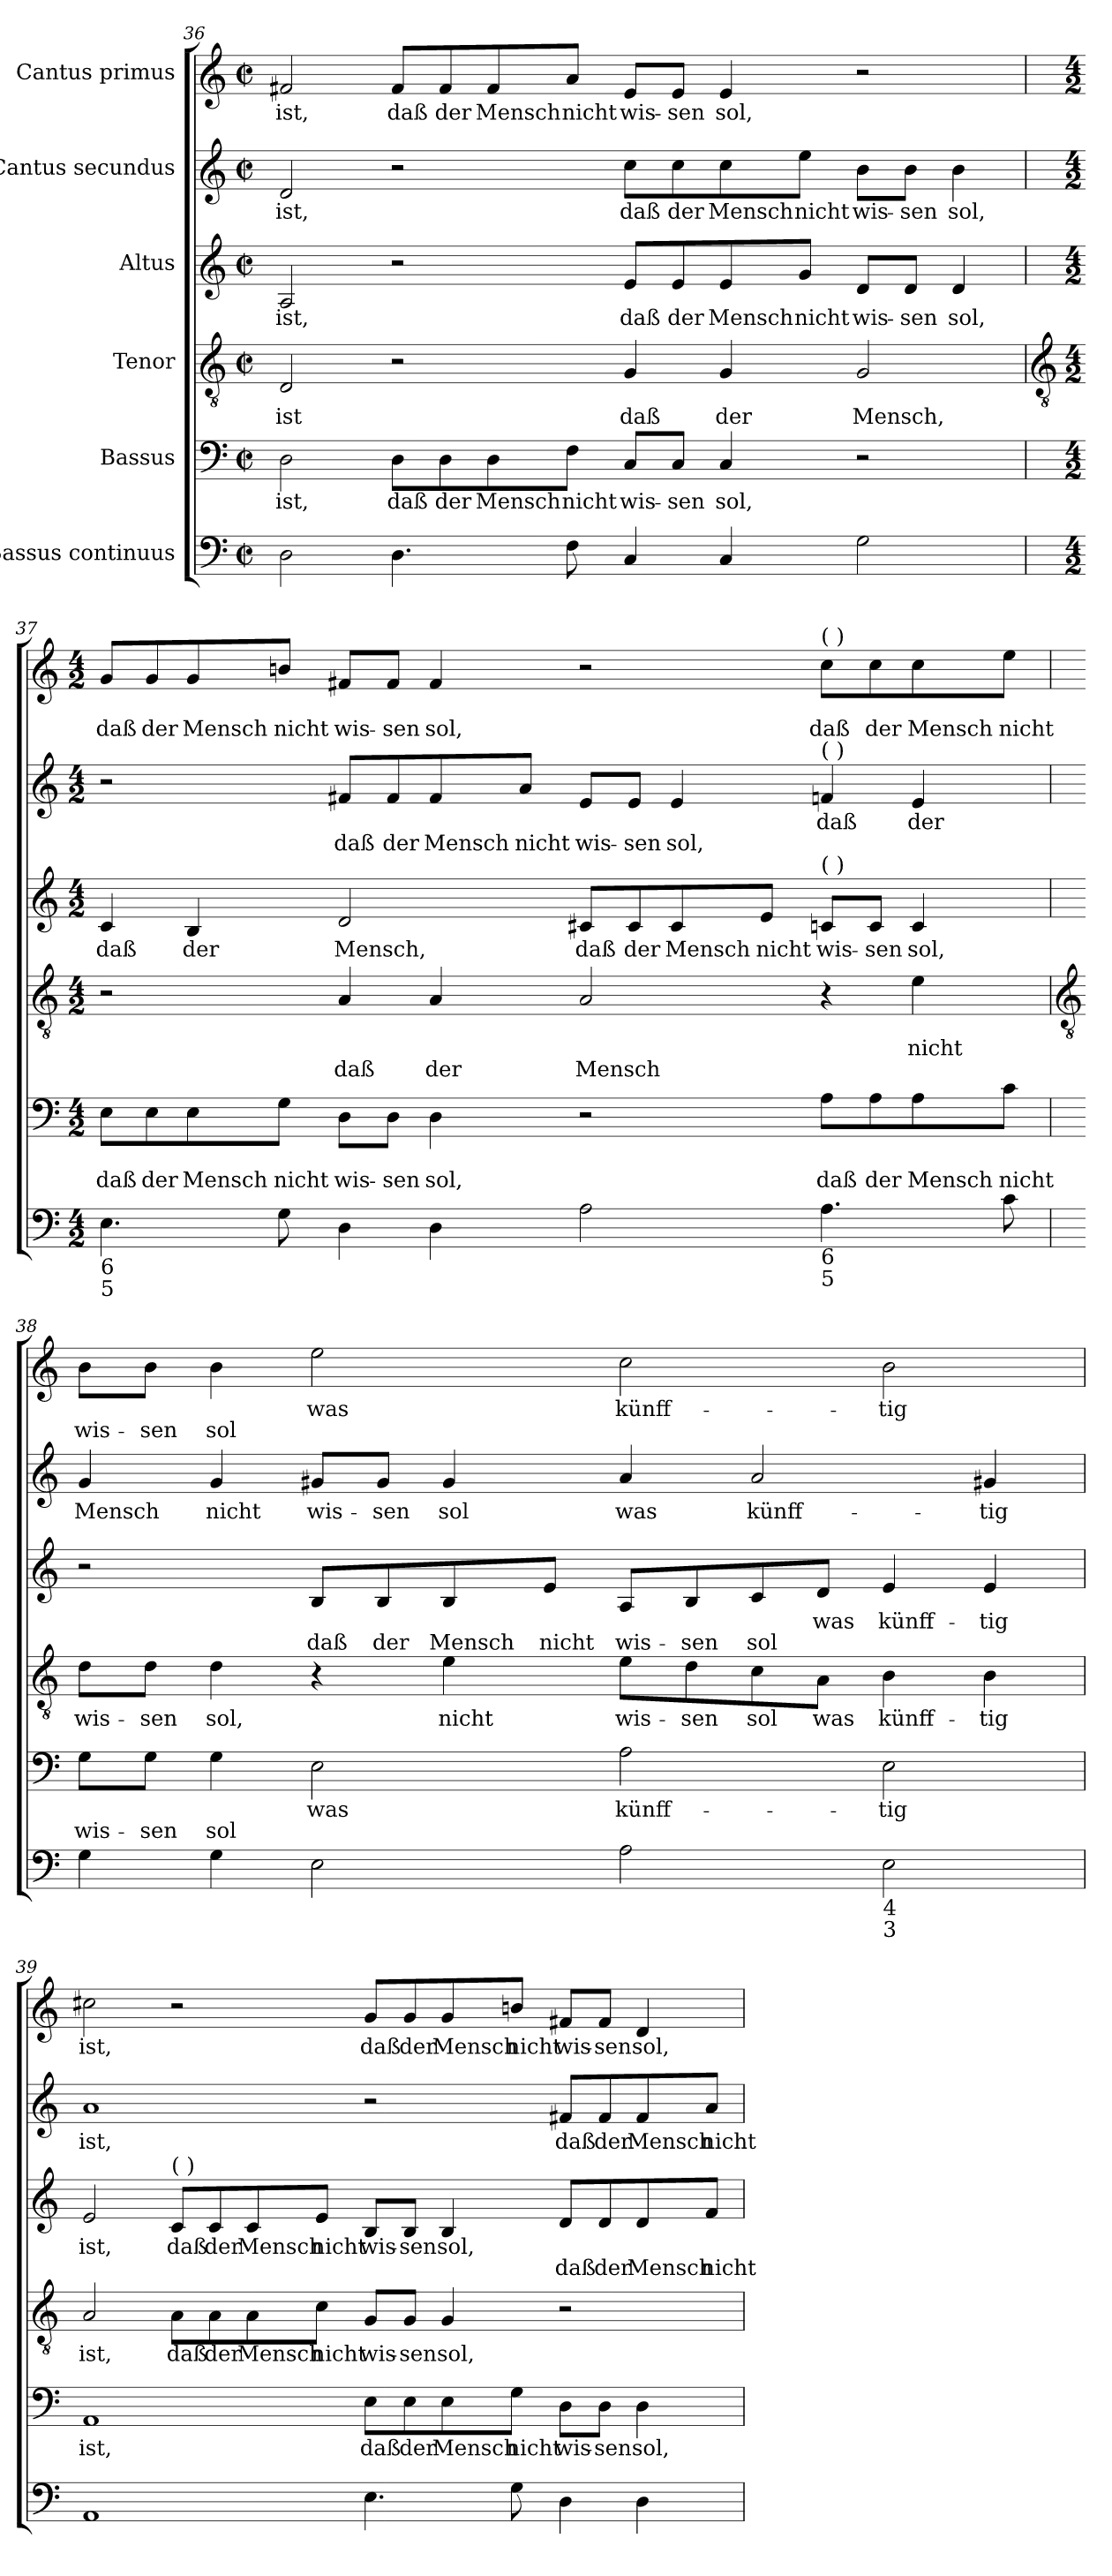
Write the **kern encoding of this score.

**kern	**kern	**text	**text	**kern	**text	**text	**kern	**text	**text	**kern	**text	**text	**kern	**text	**text
*part6	*part5	*part5	*part5	*part4	*part4	*part4	*part3	*part3	*part3	*part2	*part2	*part2	*part1	*part1	*part1
*staff6	*staff5	*staff5	*staff5	*staff4	*staff4	*staff4	*staff3	*staff3	*staff3	*staff2	*staff2	*staff2	*staff1	*staff1	*staff1
*I"Bassus continuus	*I"Bassus	*	*	*I"Tenor	*	*	*I"Altus	*	*	*I"Cantus secundus	*	*	*I"Cantus primus	*	*
*clefF4	*clefF4	*	*	*clefGv2	*	*	*clefG2	*	*	*clefG2	*	*	*clefG2	*	*
*k[]	*k[]	*	*	*k[]	*	*	*k[]	*	*	*k[]	*	*	*k[]	*	*
*C:	*C:	*	*	*C:	*	*	*C:	*	*	*C:	*	*	*C:	*	*
*M4/2	*M4/2	*	*	*M4/2	*	*	*M4/2	*	*	*M4/2	*	*	*M4/2	*	*
*met(c|)	*met(c|)	*	*	*met(c|)	*	*	*met(c|)	*	*	*met(c|)	*	*	*met(c|)	*	*
=36	=36	=36	=36	=36	=36	=36	=36	=36	=36	=36	=36	=36	=36	=36	=36
!	!	!LO:LY:b	!	!	!LO:LY:b	!	!	!LO:LY:b	!	!	!LO:LY:b	!	!	!LO:LY:b	!
2D	2D	ist,	.	2D	ist	.	2A	ist,	.	2d	ist,	.	2f#X	ist,	.
!	!	!LO:LY:b	!	!	!	!	!	!	!	!	!	!	!	!LO:LY:b	!
4.D	8D\L	daß	.	2r	.	.	2r	.	.	2r	.	.	8f#/L	daß	.
!	!	!LO:LY:b	!	!	!	!	!	!	!	!	!	!	!	!LO:LY:b	!
.	8D\	der	.	.	.	.	.	.	.	.	.	.	8f#/	der	.
!	!	!LO:LY:b	!	!	!	!	!	!	!	!	!	!	!	!LO:LY:b	!
.	8D\	Mensch	.	.	.	.	.	.	.	.	.	.	8f#/	Mensch	.
!	!	!LO:LY:b	!	!	!	!	!	!	!	!	!	!	!	!LO:LY:b	!
8F	8F\J	nicht	.	.	.	.	.	.	.	.	.	.	8a/J	nicht	.
!	!	!LO:LY:b	!	!	!LO:LY:b	!	!	!LO:LY:b	!	!	!LO:LY:b	!	!	!LO:LY:b	!
4C	8C/L	wis-	.	4G	daß	.	8e/L	daß	.	8cc\L	daß	.	8e/L	wis-	.
!	!	!LO:LY:b	!	!	!	!	!	!LO:LY:b	!	!	!LO:LY:b	!	!	!LO:LY:b	!
.	8C/J	-sen	.	.	.	.	8e/	der	.	8cc\	der	.	8e/J	-sen	.
!	!	!LO:LY:b	!	!	!LO:LY:b	!	!	!LO:LY:b	!	!	!LO:LY:b	!	!	!LO:LY:b	!
4C	4C	sol,	.	4G	der	.	8e/	Mensch	.	8cc\	Mensch	.	4e	sol,	.
!	!	!	!	!	!	!	!	!LO:LY:b	!	!	!LO:LY:b	!	!	!	!
.	.	.	.	.	.	.	8g/J	nicht	.	8ee\J	nicht	.	.	.	.
!	!	!	!	!	!LO:LY:b	!	!	!LO:LY:b	!	!	!LO:LY:b	!	!	!	!
2G	2r	.	.	2G	Mensch,	.	8d/L	wis-	.	8b\L	wis-	.	2r	.	.
!	!	!	!	!	!	!	!	!LO:LY:b	!	!	!LO:LY:b	!	!	!	!
.	.	.	.	.	.	.	8d/J	-sen	.	8b\J	-sen	.	.	.	.
!	!	!	!	!	!	!	!	!LO:LY:b	!	!	!LO:LY:b	!	!	!	!
.	.	.	.	.	.	.	4d	sol,	.	4b	sol,	.	.	.	.
!!LO:LB:g=z
=37	=37	=37	=37	=37	=37	=37	=37	=37	=37	=37	=37	=37	=37	=37	=37
*	*	*	*	*clefGv2	*	*	*	*	*	*	*	*	*	*	*
*M4/2	*M4/2	*	*	*M4/2	*	*	*M4/2	*	*	*M4/2	*	*	*M4/2	*	*
!LO:TX:b:t=6	!	!	!	!	!	!	!	!	!	!	!	!	!	!	!
!LO:TX:b:t=5	!	!	!	!	!	!	!	!	!	!	!	!	!	!	!
!	!	!	!LO:LY:b	!	!	!	!	!LO:LY:b	!	!	!	!	!	!	!LO:LY:b
4.E	8E\L	.	daß	2r	.	.	4c	daß	.	2r	.	.	8g/L	.	daß
!	!	!	!LO:LY:b	!	!	!	!	!	!	!	!	!	!	!	!LO:LY:b
.	8E\	.	der	.	.	.	.	.	.	.	.	.	8g/	.	der
!	!	!	!LO:LY:b	!	!	!	!	!LO:LY:b	!	!	!	!	!	!	!LO:LY:b
.	8E\	.	Mensch	.	.	.	4B	der	.	.	.	.	8g/	.	Mensch
!	!	!	!LO:LY:b	!	!	!	!	!	!	!	!	!	!	!	!LO:LY:b
8G	8G\J	.	nicht	.	.	.	.	.	.	.	.	.	8bn/J	.	nicht
!	!	!	!LO:LY:b	!	!	!LO:LY:b	!	!LO:LY:b	!	!	!	!LO:LY:b	!	!	!LO:LY:b
4D	8D\L	.	wis-	4A	.	daß	2d	Mensch,	.	8f#X/L	.	daß	8f#X/L	.	wis-
!	!	!	!LO:LY:b	!	!	!	!	!	!	!	!	!LO:LY:b	!	!	!LO:LY:b
.	8D\J	.	-sen	.	.	.	.	.	.	8f#/	.	der	8f#/J	.	-sen
!	!	!	!LO:LY:b	!	!	!LO:LY:b	!	!	!	!	!	!LO:LY:b	!	!	!LO:LY:b
4D	4D	.	sol,	4A	.	der	.	.	.	8f#/	.	Mensch	4f#	.	sol,
!	!	!	!	!	!	!	!	!	!	!	!	!LO:LY:b	!	!	!
.	.	.	.	.	.	.	.	.	.	8a/J	.	nicht	.	.	.
!	!	!	!	!	!	!LO:LY:b	!	!LO:LY:b	!	!	!	!LO:LY:b	!	!	!
2A	2r	.	.	2A	.	Mensch	8c#X/L	daß	.	8e/L	.	wis-	2r	.	.
!	!	!	!	!	!	!	!	!LO:LY:b	!	!	!	!LO:LY:b	!	!	!
.	.	.	.	.	.	.	8c#/	der	.	8e/J	.	-sen	.	.	.
!	!	!	!	!	!	!	!	!LO:LY:b	!	!	!	!LO:LY:b	!	!	!
.	.	.	.	.	.	.	8c#/	Mensch	.	4e	.	sol,	.	.	.
!	!	!	!	!	!	!	!	!LO:LY:b	!	!	!	!	!	!	!
.	.	.	.	.	.	.	8e/J	nicht	.	.	.	.	.	.	.
!	!	!	!	!	!	!	!	!	!	!	!	!	!LO:TX:a:t=(  )	!	!
!	!	!	!	!	!	!	!	!	!	!LO:TX:a:t=(  )	!	!	!	!	!
!	!	!	!	!	!	!	!LO:TX:a:t=(  )	!	!	!	!	!	!	!	!
!LO:TX:b:t=6	!	!	!	!	!	!	!	!	!	!	!	!	!	!	!
!LO:TX:b:t=5	!	!	!	!	!	!	!	!	!	!	!	!	!	!	!
!	!	!	!LO:LY:b	!	!	!	!	!LO:LY:b	!	!	!LO:LY:b	!	!	!	!LO:LY:b
4.A	8A\L	.	daß	4r	.	.	8c/L	wis-	.	4f	daß	.	8cc\L	.	daß
!	!	!	!LO:LY:b	!	!	!	!	!LO:LY:b	!	!	!	!	!	!	!LO:LY:b
.	8A\	.	der	.	.	.	8c/J	-sen	.	.	.	.	8cc\	.	der
!	!	!	!LO:LY:b	!	!LO:LY:b	!	!	!LO:LY:b	!	!	!LO:LY:b	!	!	!	!LO:LY:b
.	8A\	.	Mensch	4e	nicht	.	4c	sol,	.	4e	der	.	8cc\	.	Mensch
!	!	!	!LO:LY:b	!	!	!	!	!	!	!	!	!	!	!	!LO:LY:b
8c	8c\J	.	nicht	.	.	.	.	.	.	.	.	.	8ee\J	.	nicht
!!LO:LB:g=z
=38	=38	=38	=38	=38	=38	=38	=38	=38	=38	=38	=38	=38	=38	=38	=38
*	*	*	*	*clefGv2	*	*	*	*	*	*	*	*	*	*	*
!	!	!	!LO:LY:b	!	!LO:LY:b	!	!	!	!	!	!LO:LY:b	!	!	!	!LO:LY:b
4G	8G\L	.	wis-	8d\L	wis-	.	2r	.	.	4g	Mensch	.	8b\L	.	wis-
!	!	!	!LO:LY:b	!	!LO:LY:b	!	!	!	!	!	!	!	!	!	!LO:LY:b
.	8G\J	.	-sen	8d\J	-sen	.	.	.	.	.	.	.	8b\J	.	-sen
!	!	!	!LO:LY:b	!	!LO:LY:b	!	!	!	!	!	!LO:LY:b	!	!	!	!LO:LY:b
4G	4G	.	sol	4d	sol,	.	.	.	.	4g	nicht	.	4b	.	sol
!	!	!LO:LY:b	!	!	!	!	!	!	!LO:LY:b	!	!LO:LY:b	!	!	!LO:LY:b	!
2E	2E	was	.	4r	.	.	8B/L	.	daß	8g#X/L	wis-	.	2ee	was	.
!	!	!	!	!	!	!	!	!	!LO:LY:b	!	!LO:LY:b	!	!	!	!
.	.	.	.	.	.	.	8B/	.	der	8g#/J	-sen	.	.	.	.
!	!	!	!	!	!LO:LY:b	!	!	!	!LO:LY:b	!	!LO:LY:b	!	!	!	!
.	.	.	.	4e	nicht	.	8B/	.	Mensch	4g#	sol	.	.	.	.
!	!	!	!	!	!	!	!	!	!LO:LY:b	!	!	!	!	!	!
.	.	.	.	.	.	.	8e/J	.	nicht	.	.	.	.	.	.
!	!	!LO:LY:b	!	!	!LO:LY:b	!	!	!	!LO:LY:b	!	!LO:LY:b	!	!	!LO:LY:b	!
2A	2A	künff-	.	8e\L	wis-	.	8A/L	.	wis-	4a	was	.	2cc	künff-	.
!	!	!	!	!	!LO:LY:b	!	!	!	!LO:LY:b	!	!	!	!	!	!
.	.	.	.	8d\	-sen	.	8B/	.	-sen	.	.	.	.	.	.
!	!	!	!	!	!LO:LY:b	!	!	!	!LO:LY:b	!	!LO:LY:b	!	!	!	!
.	.	.	.	8c\	sol	.	8c/	.	sol	2a	künff-	.	.	.	.
!	!	!	!	!	!LO:LY:b	!	!	!LO:LY:b	!	!	!	!	!	!	!
.	.	.	.	8A\J	was	.	8d/J	was	.	.	.	.	.	.	.
!LO:TX:b:t=4	!	!	!	!	!	!	!	!	!	!	!	!	!	!	!
!LO:TX:b:t=3	!	!	!	!	!	!	!	!	!	!	!	!	!	!	!
!	!	!LO:LY:b	!	!	!LO:LY:b	!	!	!LO:LY:b	!	!	!	!	!	!LO:LY:b	!
2E	2E	-tig	.	4B	künff-	.	4e	künff-	.	.	.	.	2b	-tig	.
!	!	!	!	!	!LO:LY:b	!	!	!LO:LY:b	!	!	!LO:LY:b	!	!	!	!
.	.	.	.	4B	-tig	.	4e	-tig	.	4g#X	-tig	.	.	.	.
=39	=39	=39	=39	=39	=39	=39	=39	=39	=39	=39	=39	=39	=39	=39	=39
!	!	!LO:LY:b	!	!	!LO:LY:b	!	!	!LO:LY:b	!	!	!LO:LY:b	!	!	!LO:LY:b	!
1AA	1AA	ist,	.	2A	ist,	.	2e	ist,	.	1a	ist,	.	2cc#X	ist,	.
!	!	!	!	!	!	!	!LO:TX:a:t=(  )	!	!	!	!	!	!	!	!
!	!	!	!	!	!LO:LY:b	!	!	!LO:LY:b	!	!	!	!	!	!	!
.	.	.	.	8A\L	daß	.	8c/L	daß	.	.	.	.	2r	.	.
!	!	!	!	!	!LO:LY:b	!	!	!LO:LY:b	!	!	!	!	!	!	!
.	.	.	.	8A\	der	.	8c/	der	.	.	.	.	.	.	.
!	!	!	!	!	!LO:LY:b	!	!	!LO:LY:b	!	!	!	!	!	!	!
.	.	.	.	8A\	Mensch	.	8c/	Mensch	.	.	.	.	.	.	.
!	!	!	!	!	!LO:LY:b	!	!	!LO:LY:b	!	!	!	!	!	!	!
.	.	.	.	8c\J	nicht	.	8e/J	nicht	.	.	.	.	.	.	.
!	!	!LO:LY:b	!	!	!LO:LY:b	!	!	!LO:LY:b	!	!	!	!	!	!LO:LY:b	!
4.E	8E\L	daß	.	8G/L	wis-	.	8B/L	wis-	.	2r	.	.	8g/L	daß	.
!	!	!LO:LY:b	!	!	!LO:LY:b	!	!	!LO:LY:b	!	!	!	!	!	!LO:LY:b	!
.	8E\	der	.	8G/J	-sen	.	8B/J	-sen	.	.	.	.	8g/	der	.
!	!	!LO:LY:b	!	!	!LO:LY:b	!	!	!LO:LY:b	!	!	!	!	!	!LO:LY:b	!
.	8E\	Mensch	.	4G	sol,	.	4B	sol,	.	.	.	.	8g/	Mensch	.
!	!	!LO:LY:b	!	!	!	!	!	!	!	!	!	!	!	!LO:LY:b	!
8G	8G\J	nicht	.	.	.	.	.	.	.	.	.	.	8bn/J	nicht	.
!	!	!LO:LY:b	!	!	!	!	!	!	!LO:LY:b	!	!LO:LY:b	!	!	!LO:LY:b	!
4D	8D\L	wis-	.	2r	.	.	8d/L	.	daß	8f#X/L	daß	.	8f#X/L	wis-	.
!	!	!LO:LY:b	!	!	!	!	!	!	!LO:LY:b	!	!LO:LY:b	!	!	!LO:LY:b	!
.	8D\J	-sen	.	.	.	.	8d/	.	der	8f#/	der	.	8f#/J	-sen	.
!	!	!LO:LY:b	!	!	!	!	!	!	!LO:LY:b	!	!LO:LY:b	!	!	!LO:LY:b	!
4D	4D	sol,	.	.	.	.	8d/	.	Mensch	8f#/	Mensch	.	4d	sol,	.
!	!	!	!	!	!	!	!	!	!LO:LY:b	!	!LO:LY:b	!	!	!	!
.	.	.	.	.	.	.	8f/J	.	nicht	8a/J	nicht	.	.	.	.
=	=	=	=	=	=	=	=	=	=	=	=	=	=	=	=
*-	*-	*-	*-	*-	*-	*-	*-	*-	*-	*-	*-	*-	*-	*-	*-
